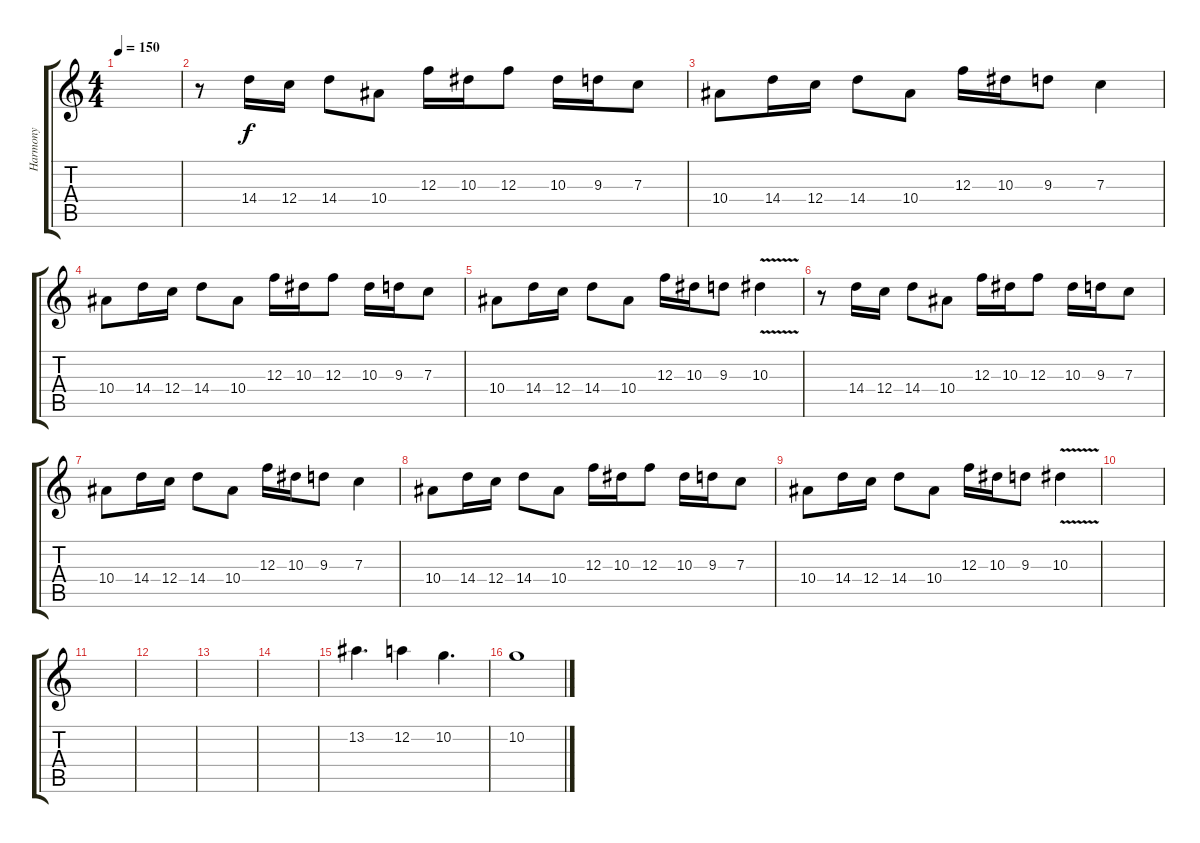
\track ("Harmony" "Harmony") {instrument distortionguitar}
\staff {score tabs}
\tuning (D4 A3 F3 C3 G2 D2) {hide}
\ts (4 4)
\tempo 150
\clef g2
\ks c
|
r.8 14.4.16 12.4.16 14.4.8 10.4.8 12.3.16 10.3.16 12.3.8 10.3.16 9.3.16 7.3.8 |
10.4.8 14.4.16 12.4.16 14.4.8 10.4.8 12.3.16 10.3.16 9.3.8 7.3.4 |
10.4.8 14.4.16 12.4.16 14.4.8 10.4.8 12.3.16 10.3.16 12.3.8 10.3.16 9.3.16 7.3.8 |
10.4.8 14.4.16 12.4.16 14.4.8 10.4.8 12.3.16 10.3.16 9.3.8 10.3{v}.4 |
r.8 14.4.16 12.4.16 14.4.8 10.4.8 12.3.16 10.3.16 12.3.8 10.3.16 9.3.16 7.3.8 |
10.4.8 14.4.16 12.4.16 14.4.8 10.4.8 12.3.16 10.3.16 9.3.8 7.3.4 |
10.4.8 14.4.16 12.4.16 14.4.8 10.4.8 12.3.16 10.3.16 12.3.8 10.3.16 9.3.16 7.3.8 |
10.4.8 14.4.16 12.4.16 14.4.8 10.4.8 12.3.16 10.3.16 9.3.8 10.3{v}.4 |
|
|
|
|
|
13.2.4{d volume 12 instrument electricguitarjazz} 12.2.4 10.2.4{d} |
10.2.1
